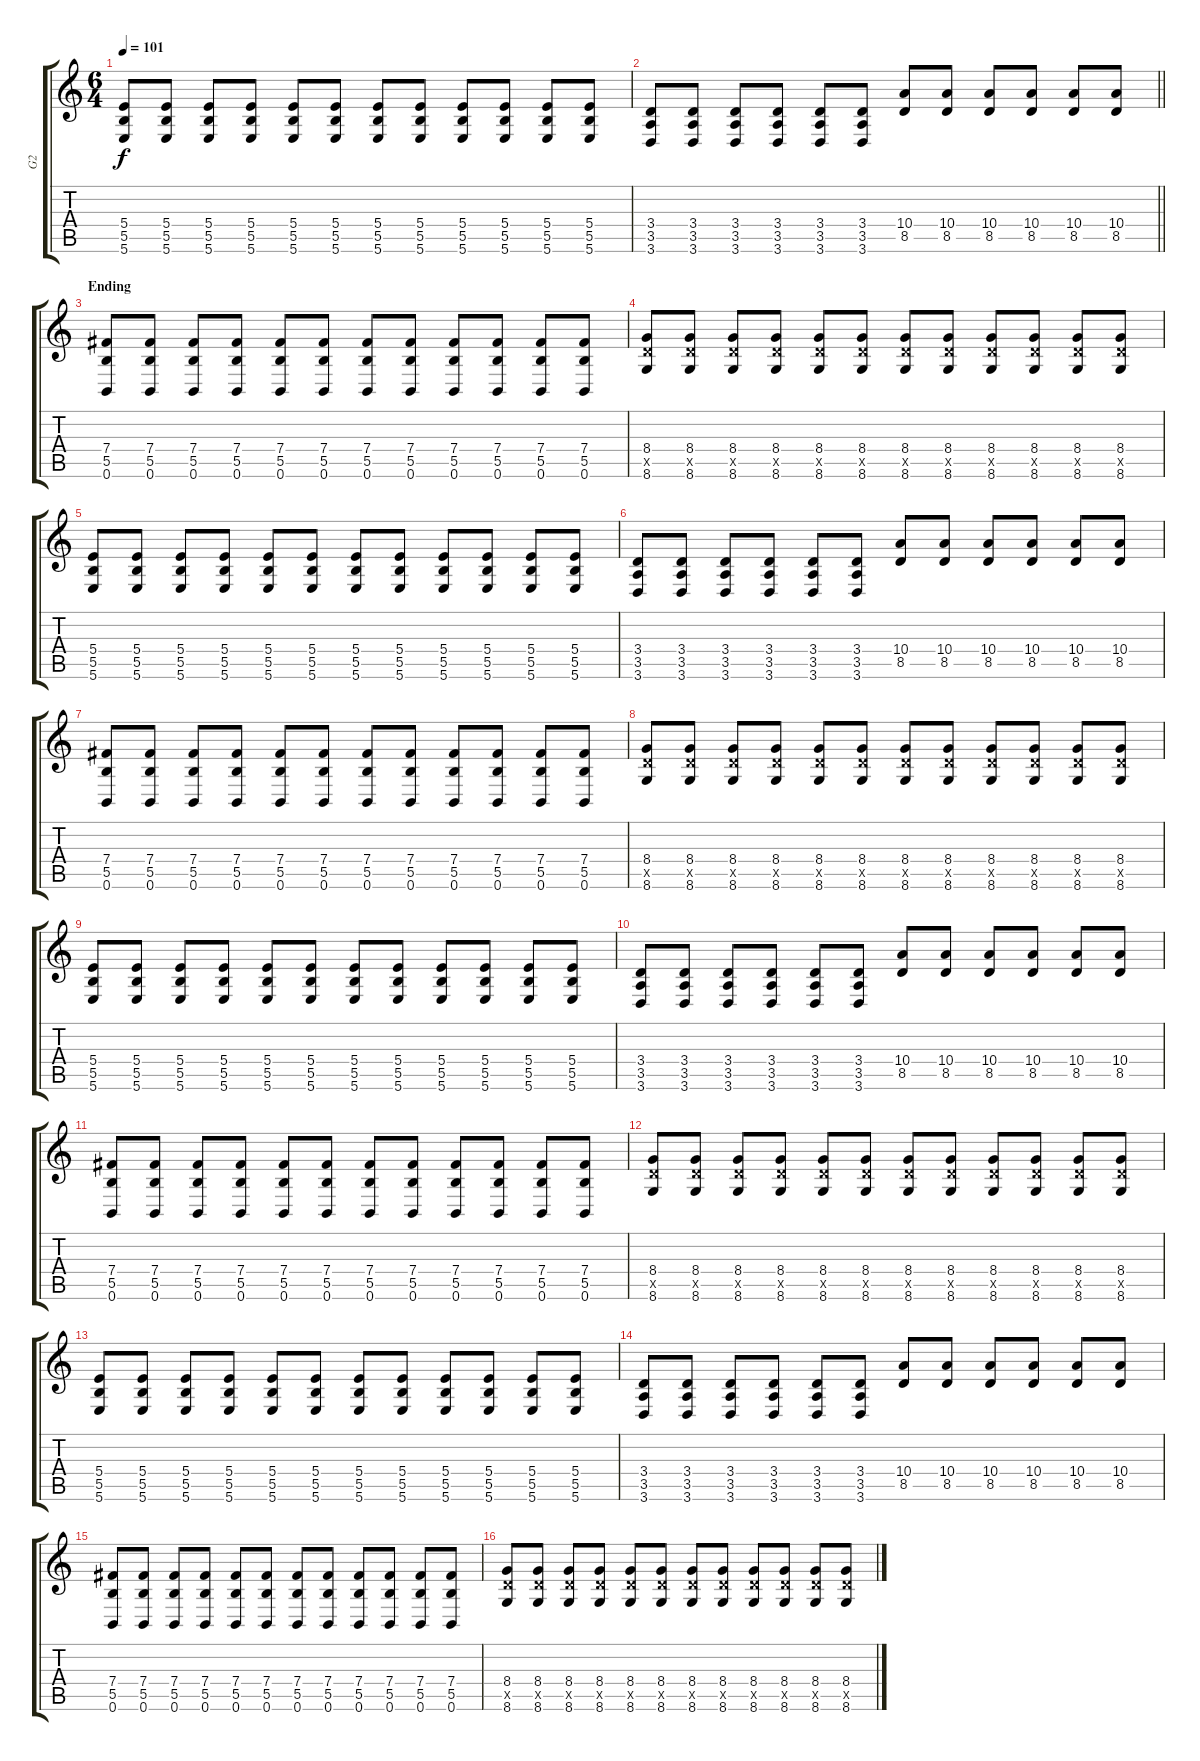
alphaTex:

\track ("G2" "G2") {instrument distortionguitar}
\staff {score tabs}
\tuning (Db4 Ab3 E3 B2 Gb2 B1) {hide}
\ts (6 4)
\tempo 101
\clef g2
\ks c
(5.4 5.5 5.6).8{dy f} (5.4 5.5 5.6).8 (5.4 5.5 5.6).8 (5.4 5.5 5.6).8 (5.4 5.5 5.6).8 (5.4 5.5 5.6).8 (5.4 5.5 5.6).8 (5.4 5.5 5.6).8 (5.4 5.5 5.6).8 (5.4 5.5 5.6).8 (5.4 5.5 5.6).8 (5.4 5.5 5.6).8 |
\barLineRight lightlight
(3.4 3.5 3.6).8 (3.4 3.5 3.6).8 (3.4 3.5 3.6).8 (3.4 3.5 3.6).8 (3.4 3.5 3.6).8 (3.4 3.5 3.6).8 (10.4 8.5).8 (10.4 8.5).8 (10.4 8.5).8 (10.4 8.5).8 (10.4 8.5).8 (10.4 8.5).8 |
\section ("" "Ending")
(7.4 5.5 0.6).8 (7.4 5.5 0.6).8 (7.4 5.5 0.6).8 (7.4 5.5 0.6).8 (7.4 5.5 0.6).8 (7.4 5.5 0.6).8 (7.4 5.5 0.6).8 (7.4 5.5 0.6).8 (7.4 5.5 0.6).8 (7.4 5.5 0.6).8 (7.4 5.5 0.6).8 (7.4 5.5 0.6).8 |
(8.4 8.5{x} 8.6).8 (8.4 8.5{x} 8.6).8 (8.4 8.5{x} 8.6).8 (8.4 8.5{x} 8.6).8 (8.4 8.5{x} 8.6).8 (8.4 8.5{x} 8.6).8 (8.4 8.5{x} 8.6).8 (8.4 8.5{x} 8.6).8 (8.4 8.5{x} 8.6).8 (8.4 8.5{x} 8.6).8 (8.4 8.5{x} 8.6).8 (8.4 8.5{x} 8.6).8 |
(5.4 5.5 5.6).8 (5.4 5.5 5.6).8 (5.4 5.5 5.6).8 (5.4 5.5 5.6).8 (5.4 5.5 5.6).8 (5.4 5.5 5.6).8 (5.4 5.5 5.6).8 (5.4 5.5 5.6).8 (5.4 5.5 5.6).8 (5.4 5.5 5.6).8 (5.4 5.5 5.6).8 (5.4 5.5 5.6).8 |
(3.4 3.5 3.6).8 (3.4 3.5 3.6).8 (3.4 3.5 3.6).8 (3.4 3.5 3.6).8 (3.4 3.5 3.6).8 (3.4 3.5 3.6).8 (10.4 8.5).8 (10.4 8.5).8 (10.4 8.5).8 (10.4 8.5).8 (10.4 8.5).8 (10.4 8.5).8 |
(7.4 5.5 0.6).8 (7.4 5.5 0.6).8 (7.4 5.5 0.6).8 (7.4 5.5 0.6).8 (7.4 5.5 0.6).8 (7.4 5.5 0.6).8 (7.4 5.5 0.6).8 (7.4 5.5 0.6).8 (7.4 5.5 0.6).8 (7.4 5.5 0.6).8 (7.4 5.5 0.6).8 (7.4 5.5 0.6).8 |
(8.4 8.5{x} 8.6).8 (8.4 8.5{x} 8.6).8 (8.4 8.5{x} 8.6).8 (8.4 8.5{x} 8.6).8 (8.4 8.5{x} 8.6).8 (8.4 8.5{x} 8.6).8 (8.4 8.5{x} 8.6).8 (8.4 8.5{x} 8.6).8 (8.4 8.5{x} 8.6).8 (8.4 8.5{x} 8.6).8 (8.4 8.5{x} 8.6).8 (8.4 8.5{x} 8.6).8 |
(5.4 5.5 5.6).8 (5.4 5.5 5.6).8 (5.4 5.5 5.6).8 (5.4 5.5 5.6).8 (5.4 5.5 5.6).8 (5.4 5.5 5.6).8 (5.4 5.5 5.6).8 (5.4 5.5 5.6).8 (5.4 5.5 5.6).8 (5.4 5.5 5.6).8 (5.4 5.5 5.6).8 (5.4 5.5 5.6).8 |
(3.4 3.5 3.6).8 (3.4 3.5 3.6).8 (3.4 3.5 3.6).8 (3.4 3.5 3.6).8 (3.4 3.5 3.6).8 (3.4 3.5 3.6).8 (10.4 8.5).8 (10.4 8.5).8 (10.4 8.5).8 (10.4 8.5).8 (10.4 8.5).8 (10.4 8.5).8 |
(7.4 5.5 0.6).8 (7.4 5.5 0.6).8 (7.4 5.5 0.6).8 (7.4 5.5 0.6).8 (7.4 5.5 0.6).8 (7.4 5.5 0.6).8 (7.4 5.5 0.6).8 (7.4 5.5 0.6).8 (7.4 5.5 0.6).8 (7.4 5.5 0.6).8 (7.4 5.5 0.6).8 (7.4 5.5 0.6).8 |
(8.4 8.5{x} 8.6).8 (8.4 8.5{x} 8.6).8 (8.4 8.5{x} 8.6).8 (8.4 8.5{x} 8.6).8 (8.4 8.5{x} 8.6).8 (8.4 8.5{x} 8.6).8 (8.4 8.5{x} 8.6).8 (8.4 8.5{x} 8.6).8 (8.4 8.5{x} 8.6).8 (8.4 8.5{x} 8.6).8 (8.4 8.5{x} 8.6).8 (8.4 8.5{x} 8.6).8 |
(5.4 5.5 5.6).8 (5.4 5.5 5.6).8 (5.4 5.5 5.6).8 (5.4 5.5 5.6).8 (5.4 5.5 5.6).8 (5.4 5.5 5.6).8 (5.4 5.5 5.6).8 (5.4 5.5 5.6).8 (5.4 5.5 5.6).8 (5.4 5.5 5.6).8 (5.4 5.5 5.6).8 (5.4 5.5 5.6).8 |
(3.4 3.5 3.6).8 (3.4 3.5 3.6).8 (3.4 3.5 3.6).8 (3.4 3.5 3.6).8 (3.4 3.5 3.6).8 (3.4 3.5 3.6).8 (10.4 8.5).8 (10.4 8.5).8 (10.4 8.5).8 (10.4 8.5).8 (10.4 8.5).8 (10.4 8.5).8 |
(7.4 5.5 0.6).8 (7.4 5.5 0.6).8 (7.4 5.5 0.6).8 (7.4 5.5 0.6).8 (7.4 5.5 0.6).8 (7.4 5.5 0.6).8 (7.4 5.5 0.6).8 (7.4 5.5 0.6).8 (7.4 5.5 0.6).8 (7.4 5.5 0.6).8 (7.4 5.5 0.6).8 (7.4 5.5 0.6).8 |
(8.4 8.5{x} 8.6).8 (8.4 8.5{x} 8.6).8 (8.4 8.5{x} 8.6).8 (8.4 8.5{x} 8.6).8 (8.4 8.5{x} 8.6).8 (8.4 8.5{x} 8.6).8 (8.4 8.5{x} 8.6).8 (8.4 8.5{x} 8.6).8 (8.4 8.5{x} 8.6).8 (8.4 8.5{x} 8.6).8 (8.4 8.5{x} 8.6).8 (8.4 8.5{x} 8.6).8
